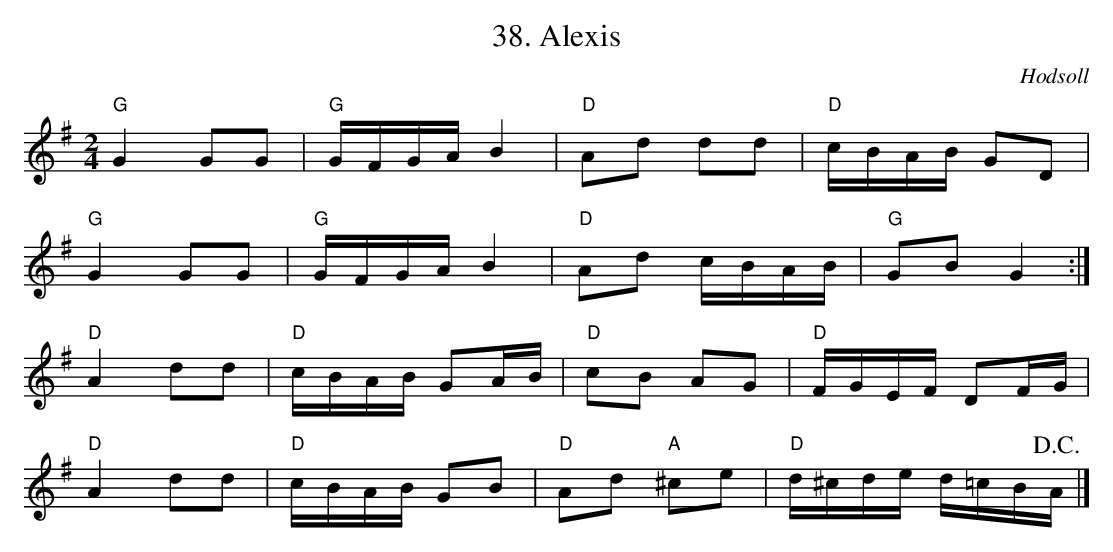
X:1
T:38. Alexis
C:Hodsoll
L:1/16
M:2/4
K:G
 "G"G4 G2G2 | "G"GFGA B4 | "D"A2d2 d2d2 | "D"cBAB G2D2 |$ "G"G4 G2G2 | "G"GFGA B4 | "D"A2d2 cBAB | %7
 "G"G2B2 G4 :|$ "D"A4 d2d2 | "D"cBAB G2AB | "D"c2B2 A2G2 | "D"FGEF D2FG |$ "D"A4 d2d2 | "D"cBAB G2B2 | "D"A2d2 "A"^c2e2 | %15
 "D"d^cde d=cB!D.C.!A |] %16
